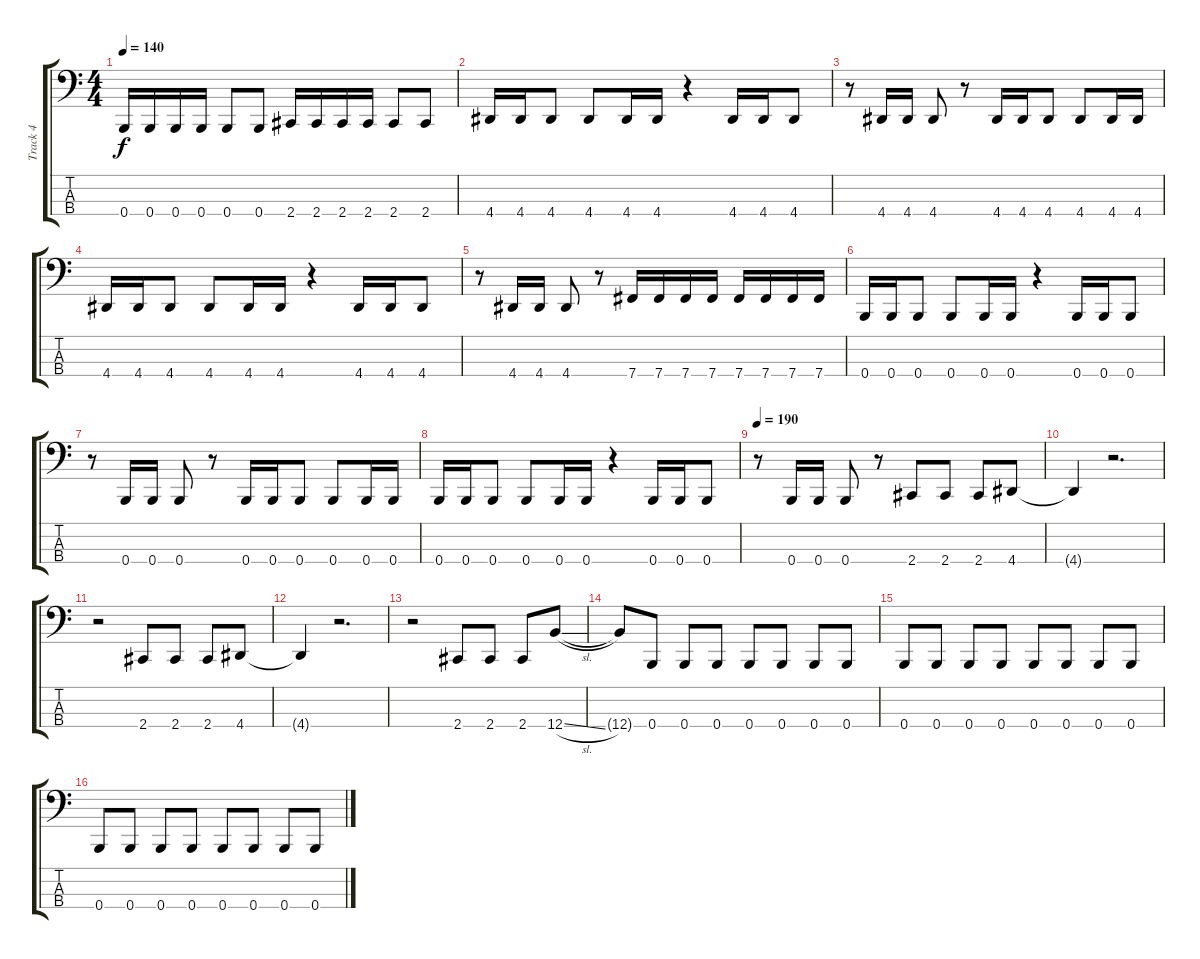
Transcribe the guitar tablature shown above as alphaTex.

\track ("Track 4" "Track 4") {instrument electricbasspick}
\staff {score tabs}
\tuning (E2 B1 Gb1 B0) {hide}
\ts (4 4)
\tempo 140
\clef f4
\ks c
0.4.16{dy f} 0.4.16 0.4.16 0.4.16 0.4.8 0.4.8 2.4.16 2.4.16 2.4.16 2.4.16 2.4.8 2.4.8 |
4.4.16 4.4.16 4.4.8 4.4.8 4.4.16 4.4.16 r.4 4.4.16 4.4.16 4.4.8 |
r.8 4.4.16 4.4.16 4.4.8 r.8 4.4.16 4.4.16 4.4.8 4.4.8 4.4.16 4.4.16 |
4.4.16 4.4.16 4.4.8 4.4.8 4.4.16 4.4.16 r.4 4.4.16 4.4.16 4.4.8 |
r.8 4.4.16 4.4.16 4.4.8 r.8 7.4.16 7.4.16 7.4.16 7.4.16 7.4.16 7.4.16 7.4.16 7.4.16 |
0.4.16 0.4.16 0.4.8 0.4.8 0.4.16 0.4.16 r.4 0.4.16 0.4.16 0.4.8 |
r.8 0.4.16 0.4.16 0.4.8 r.8 0.4.16 0.4.16 0.4.8 0.4.8 0.4.16 0.4.16 |
0.4.16 0.4.16 0.4.8 0.4.8 0.4.16 0.4.16 r.4 0.4.16 0.4.16 0.4.8 |
\tempo 190
r.8 0.4.16 0.4.16 0.4.8 r.8 2.4.8 2.4.8 2.4.8 4.4.8 |
4.4{t}.4 r.2{d} |
r.2 2.4.8 2.4.8 2.4.8 4.4.8 |
4.4{t}.4 r.2{d} |
r.2 2.4.8 2.4.8 2.4.8 12.4{sl}.8 |
12.4{t}.8 0.4.8 0.4.8 0.4.8 0.4.8 0.4.8 0.4.8 0.4.8 |
0.4.8 0.4.8 0.4.8 0.4.8 0.4.8 0.4.8 0.4.8 0.4.8 |
0.4.8 0.4.8 0.4.8 0.4.8 0.4.8 0.4.8 0.4.8 0.4.8
